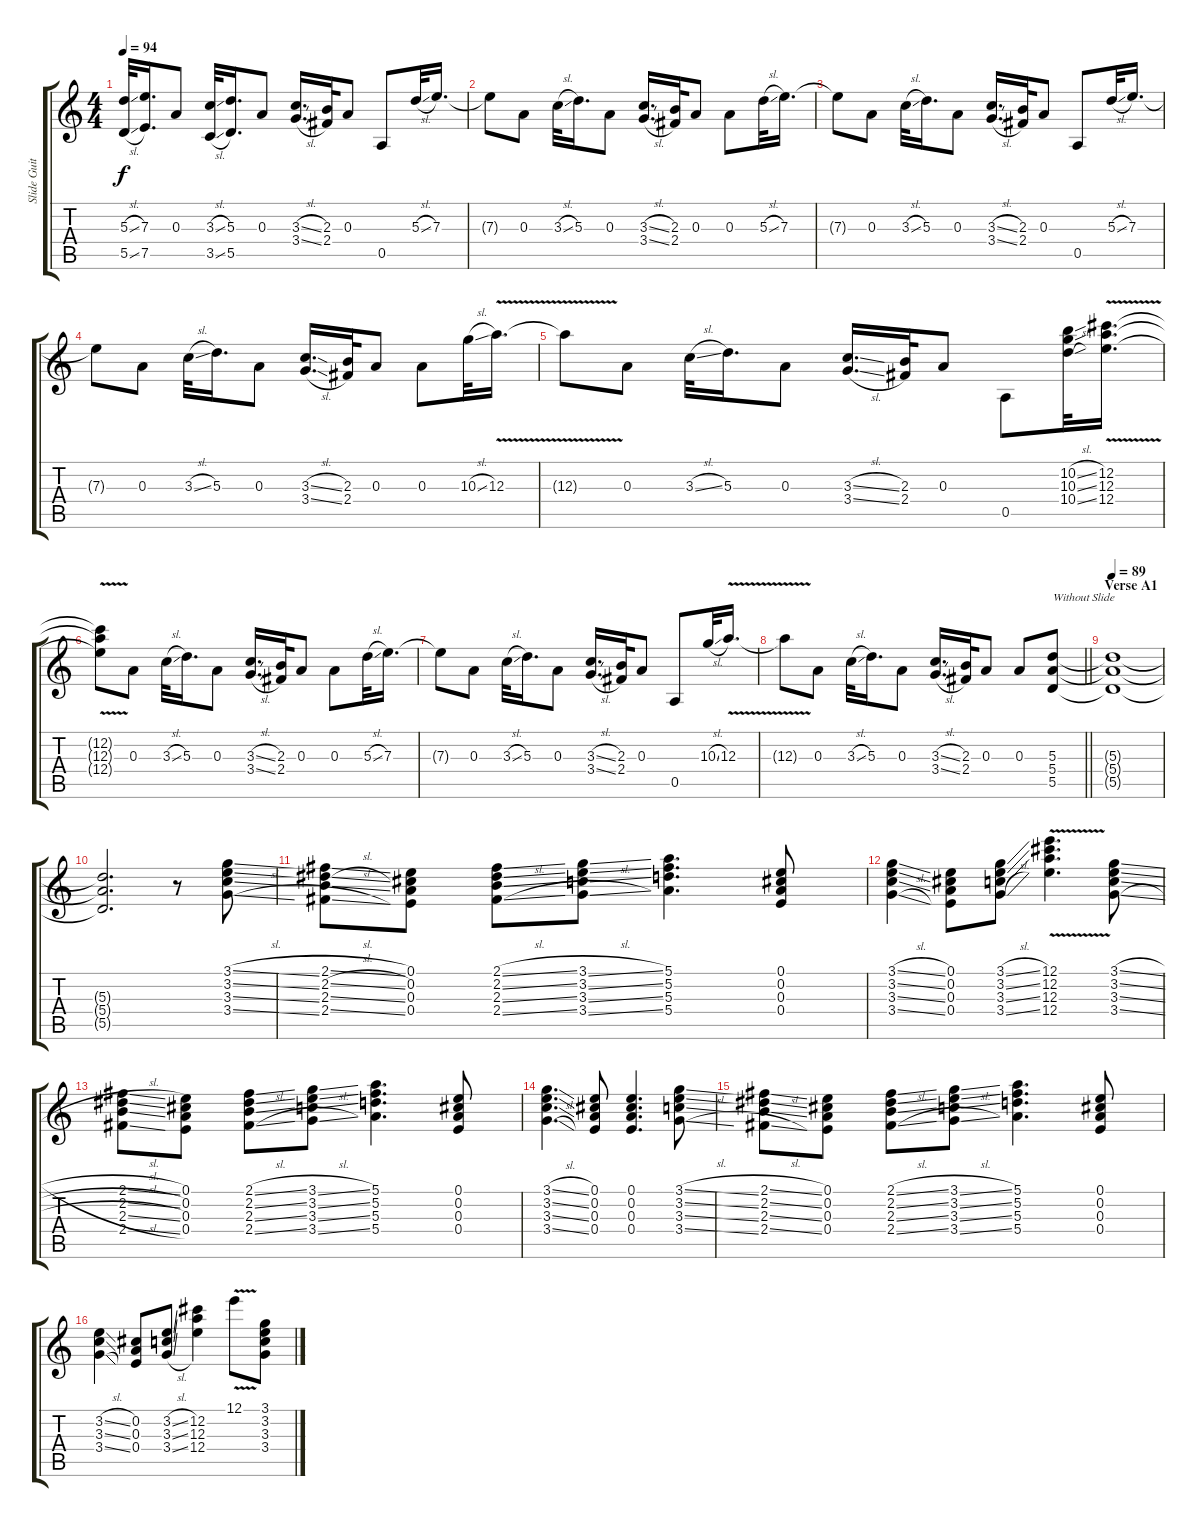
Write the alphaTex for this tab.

\track ("Slide Guitar R" "Slide Guit") {instrument distortionguitar}
\staff {score tabs}
\tuning (E4 Db4 A3 E3 A2 E2) {hide}
\ts (4 4)
\tempo 94
\clef g2
\ks c
(5.3{sl} 5.5{sl}).32{dy f} (7.3 7.5).16{d} 0.3.8 (3.3{sl} 3.5{sl}).32 (5.3 5.5).16{d} 0.3.8 (3.3{sl} 3.4{sl}).16{d} (2.3 2.4).32 0.3.8 0.5.8 5.3{sl}.32 7.3.16{d} |
7.3{t}.8 0.3.8 3.3{sl}.32 5.3.16{d} 0.3.8 (3.3{sl} 3.4{sl}).16{d} (2.3 2.4).32 0.3.8 0.3.8 5.3{sl}.32 7.3.16{d} |
7.3{t}.8 0.3.8 3.3{sl}.32 5.3.16{d} 0.3.8 (3.3{sl} 3.4{sl}).16{d} (2.3 2.4).32 0.3.8 0.5.8 5.3{sl}.32 7.3.16{d} |
7.3{t}.8 0.3.8 3.3{sl}.32 5.3.16{d} 0.3.8 (3.3{sl} 3.4{sl}).16{d} (2.3 2.4).32 0.3.8 0.3.8 10.3{sl}.32 12.3{v}.16{d} |
12.3{t}.8 0.3.8 3.3{sl}.32 5.3.16{d} 0.3.8 (3.3{sl} 3.4{sl}).16{d} (2.3 2.4).32 0.3.8 0.5.8 (10.2{sl} 10.3{sl} 10.4{sl}).32 (12.2{v} 12.3{v} 12.4{v}).16{d} |
(12.2{t} 12.3{t} 12.4{t}).8 0.3.8 3.3{sl}.32 5.3.16{d} 0.3.8 (3.3{sl} 3.4{sl}).16{d} (2.3 2.4).32 0.3.8 0.3.8 5.3{sl}.32 7.3.16{d} |
7.3{t}.8 0.3.8 3.3{sl}.32 5.3.16{d} 0.3.8 (3.3{sl} 3.4{sl}).16{d} (2.3 2.4).32 0.3.8 0.5.8 10.3{sl}.32 12.3{v}.16{d} |
\barLineRight lightlight
12.3{t}.8 0.3.8 3.3{sl}.32 5.3.16{d} 0.3.8 (3.3{sl} 3.4{sl}).16{d} (2.3 2.4).32 0.3.8 0.3.8 (5.3 5.4 5.5).8{txt "Without Slide"} |
\section ("" "Verse A1")
\tempo 89
(5.3{t} 5.4{t} 5.5{t}).1 |
(5.3{t} 5.4{t} 5.5{t}).2{d} r.8 (3.1{sl} 3.2{ss} 3.3{sl} 3.4{sl}).8 |
(2.1{sl} 2.2{sl} 2.3{sl} 2.4{sl}).8 (0.1 0.2 0.3 0.4).8 (2.1{sl} 2.2{sl} 2.3{sl} 2.4{sl}).8 (3.1{sl} 3.2{sl} 3.3{sl} 3.4{sl}).8 (5.1 5.2 5.3 5.4).4{d} (0.1 0.2 0.3 0.4).8 |
(3.1{sl} 3.2{sl} 3.3{sl} 3.4{sl}).4 (0.1 0.2 0.3 0.4).8 (3.1{sl} 3.2{sl} 3.3{sl} 3.4{sl}).8 (12.1{v} 12.2{v} 12.3{v} 12.4{v}).4{d} (3.1{sl} 3.2{sl} 3.3{sl} 3.4{sl}).8 |
(2.1{sl} 2.2{sl} 2.3{sl} 2.4{sl}).8 (0.1 0.2 0.3 0.4).8 (2.1{sl} 2.2{sl} 2.3{sl} 2.4{sl}).8 (3.1{sl} 3.2{sl} 3.3{sl} 3.4{sl}).8 (5.1 5.2 5.3 5.4).4{d} (0.1 0.2 0.3 0.4).8 |
(3.1{sl} 3.2{sl} 3.3{sl} 3.4{sl}).4{d} (0.1 0.2 0.3 0.4).8 (0.1 0.2 0.3 0.4).4{d} (3.1{sl} 3.2{sl} 3.3{sl} 3.4{sl}).8 |
(2.1{sl} 2.2{sl} 2.3{sl} 2.4{sl}).8 (0.1 0.2 0.3 0.4).8 (2.1{sl} 2.2{sl} 2.3{sl} 2.4{sl}).8 (3.1{sl} 3.2{sl} 3.3{sl} 3.4{sl}).8 (5.1 5.2 5.3 5.4).4{d} (0.1 0.2 0.3 0.4).8 |
(3.2{sl} 3.3{sl} 3.4{sl}).4 (0.2 0.3 0.4).8 (3.2{sl} 3.3{sl} 3.4{sl}).8 (12.2 12.3 12.4).4 12.1{v}.8 (3.1{sl} 3.2{sl} 3.3{sl} 3.4{sl}).8
